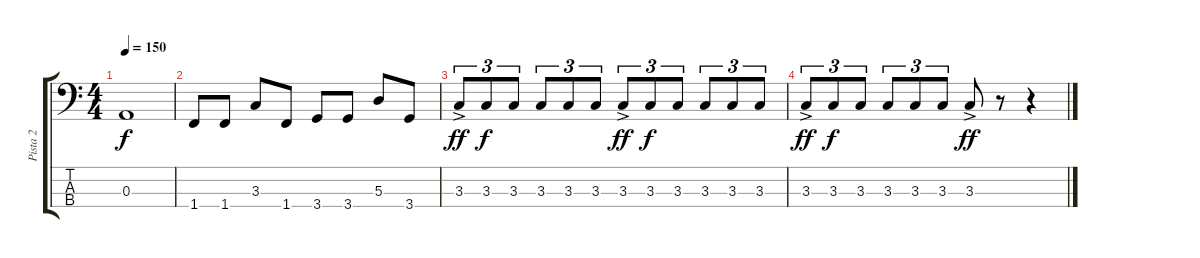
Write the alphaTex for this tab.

\track ("Pista 2" "Pista 2") {instrument electricbassfinger}
\staff {score tabs}
\tuning (G2 D2 A1 E1) {hide}
\ts (4 4)
\tempo 150
\clef f4
\ks c
0.3.1{dy f} |
1.4.8 1.4.8 3.3.8 1.4.8 3.4.8 3.4.8 5.3.8 3.4.8 |
3.3{ac}.8{tu (3 2) dy ff} 3.3.8{tu (3 2) dy f} 3.3.8{tu (3 2)} 3.3.8{tu (3 2)} 3.3.8{tu (3 2)} 3.3.8{tu (3 2)} 3.3{ac}.8{tu (3 2) dy ff} 3.3.8{tu (3 2) dy f} 3.3.8{tu (3 2)} 3.3.8{tu (3 2)} 3.3.8{tu (3 2)} 3.3.8{tu (3 2)} |
3.3{ac}.8{tu (3 2) dy ff} 3.3.8{tu (3 2) dy f} 3.3.8{tu (3 2)} 3.3.8{tu (3 2)} 3.3.8{tu (3 2)} 3.3.8{tu (3 2)} 3.3{ac}.8{dy ff} r.8 r.4
